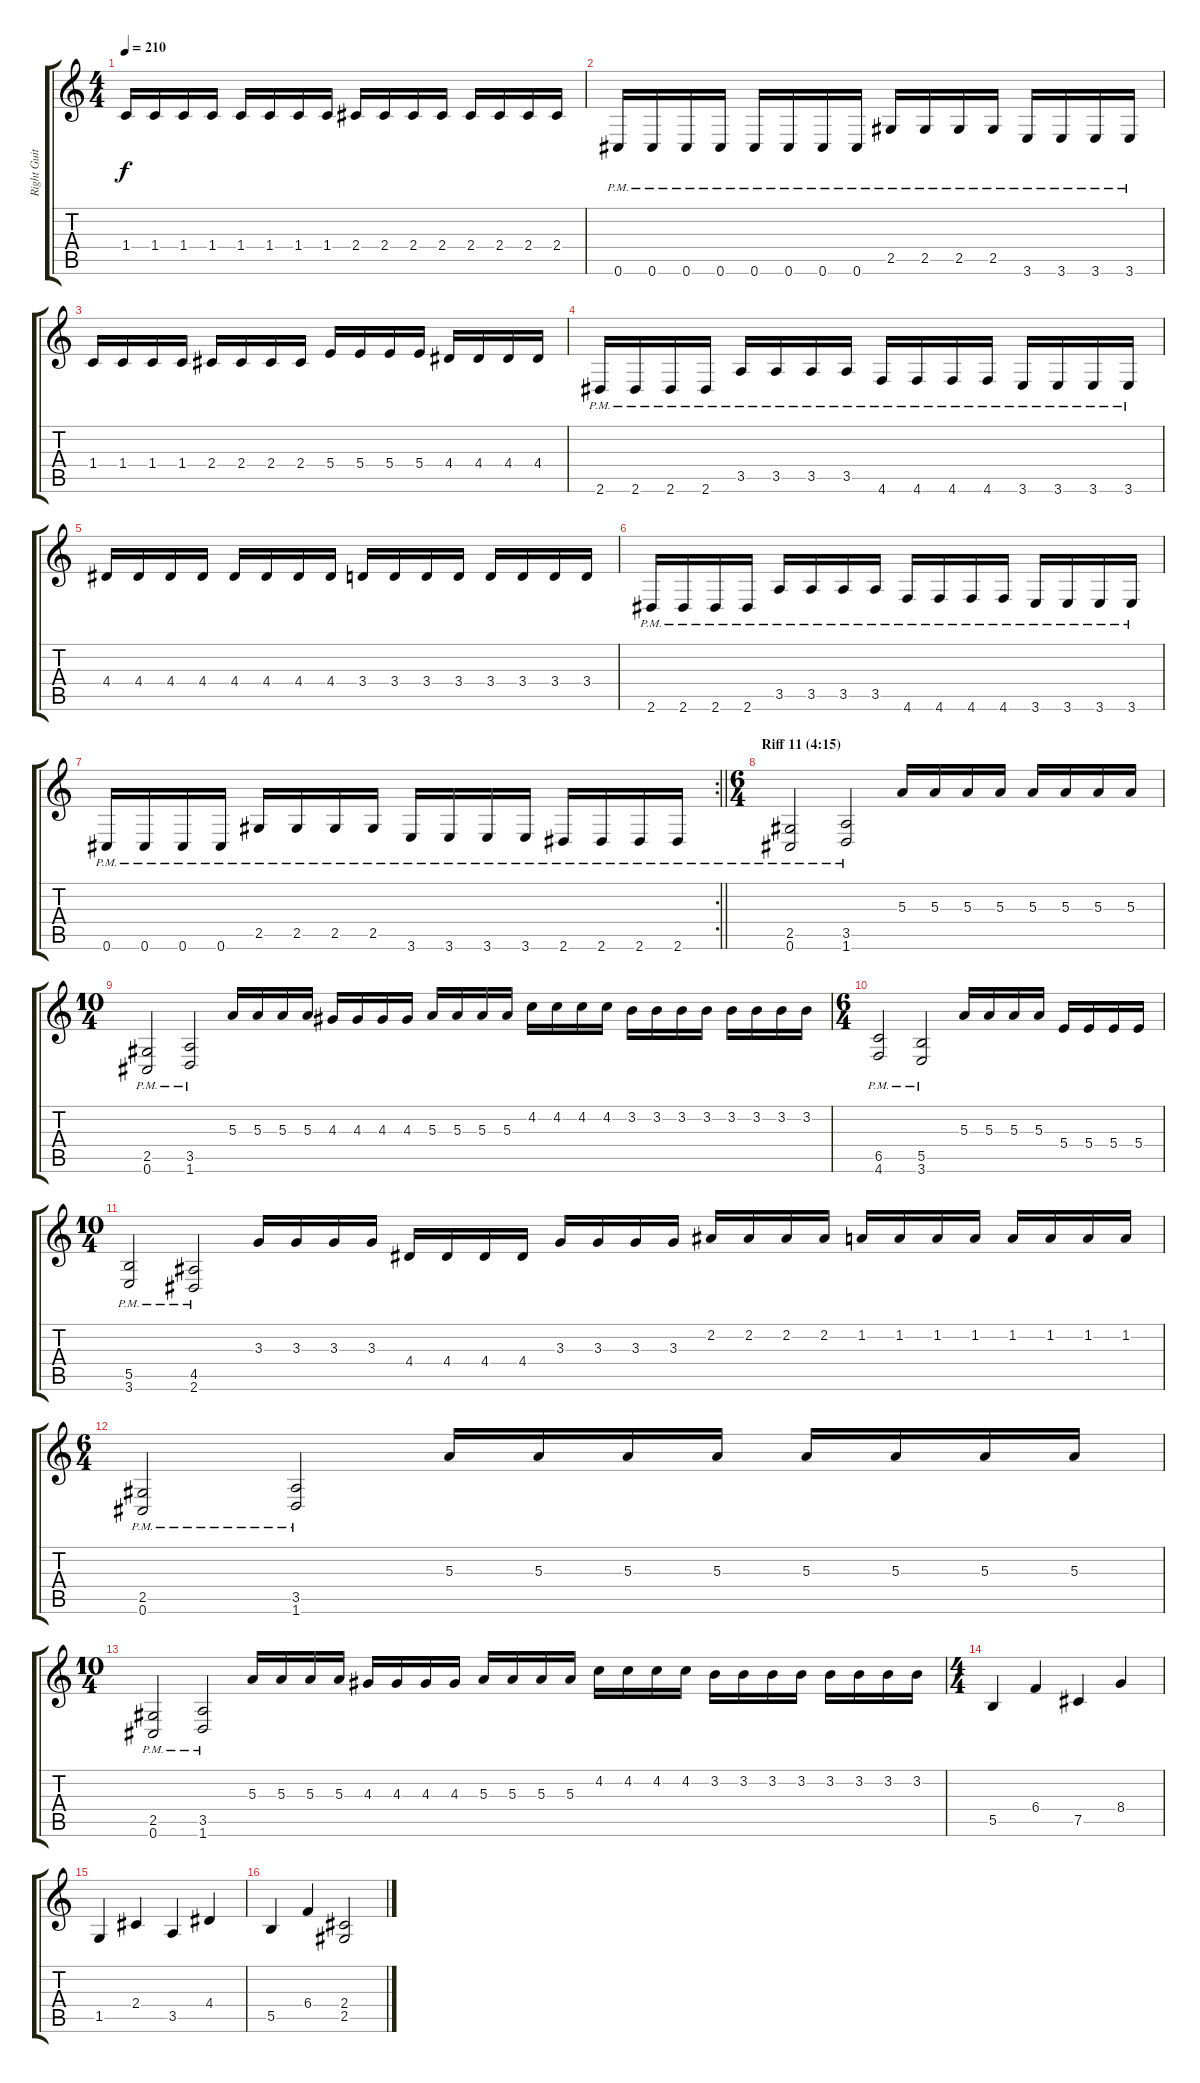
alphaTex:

\track ("Right Guitar" "Right Guit") {instrument overdrivenguitar}
\staff {score tabs}
\tuning (Db4 Ab3 E3 B2 Gb2 Db2) {hide}
\ts (4 4)
\tempo 210
\clef g2
\ks c
1.4.16{dy f} 1.4.16 1.4.16 1.4.16 1.4.16 1.4.16 1.4.16 1.4.16 2.4.16 2.4.16 2.4.16 2.4.16 2.4.16 2.4.16 2.4.16 2.4.16 |
0.6{pm}.16 0.6{pm}.16 0.6{pm}.16 0.6{pm}.16 0.6{pm}.16 0.6{pm}.16 0.6{pm}.16 0.6{pm}.16 2.5{pm}.16 2.5{pm}.16 2.5{pm}.16 2.5{pm}.16 3.6{pm}.16 3.6{pm}.16 3.6{pm}.16 3.6{pm}.16 |
1.4.16 1.4.16 1.4.16 1.4.16 2.4.16 2.4.16 2.4.16 2.4.16 5.4.16 5.4.16 5.4.16 5.4.16 4.4.16 4.4.16 4.4.16 4.4.16 |
2.6{pm}.16 2.6{pm}.16 2.6{pm}.16 2.6{pm}.16 3.5{pm}.16 3.5{pm}.16 3.5{pm}.16 3.5{pm}.16 4.6{pm}.16 4.6{pm}.16 4.6{pm}.16 4.6{pm}.16 3.6{pm}.16 3.6{pm}.16 3.6{pm}.16 3.6{pm}.16 |
4.4.16 4.4.16 4.4.16 4.4.16 4.4.16 4.4.16 4.4.16 4.4.16 3.4.16 3.4.16 3.4.16 3.4.16 3.4.16 3.4.16 3.4.16 3.4.16 |
2.6{pm}.16 2.6{pm}.16 2.6{pm}.16 2.6{pm}.16 3.5{pm}.16 3.5{pm}.16 3.5{pm}.16 3.5{pm}.16 4.6{pm}.16 4.6{pm}.16 4.6{pm}.16 4.6{pm}.16 3.6{pm}.16 3.6{pm}.16 3.6{pm}.16 3.6{pm}.16 |
\rc 2
\barLineRight lightlight
0.6{pm}.16 0.6{pm}.16 0.6{pm}.16 0.6{pm}.16 2.5{pm}.16 2.5{pm}.16 2.5{pm}.16 2.5{pm}.16 3.6{pm}.16 3.6{pm}.16 3.6{pm}.16 3.6{pm}.16 2.6{pm}.16 2.6{pm}.16 2.6{pm}.16 2.6{pm}.16 |
\ts (6 4)
\section ("" "Riff 11 (4:15)")
(2.5{pm} 0.6{pm}).2 (3.5{pm} 1.6{pm}).2 5.3.16 5.3.16 5.3.16 5.3.16 5.3.16 5.3.16 5.3.16 5.3.16 |
\ts (10 4)
(2.5{pm} 0.6{pm}).2 (3.5{pm} 1.6{pm}).2 5.3.16 5.3.16 5.3.16 5.3.16 4.3.16 4.3.16 4.3.16 4.3.16 5.3.16 5.3.16 5.3.16 5.3.16 4.2.16 4.2.16 4.2.16 4.2.16 3.2.16 3.2.16 3.2.16 3.2.16 3.2.16 3.2.16 3.2.16 3.2.16 |
\ts (6 4)
(6.5{pm} 4.6{pm}).2 (5.5{pm} 3.6{pm}).2 5.3.16 5.3.16 5.3.16 5.3.16 5.4.16 5.4.16 5.4.16 5.4.16 |
\ts (10 4)
(5.5{pm} 3.6{pm}).2 (4.5{pm} 2.6{pm}).2 3.3.16 3.3.16 3.3.16 3.3.16 4.4.16 4.4.16 4.4.16 4.4.16 3.3.16 3.3.16 3.3.16 3.3.16 2.2.16 2.2.16 2.2.16 2.2.16 1.2.16 1.2.16 1.2.16 1.2.16 1.2.16 1.2.16 1.2.16 1.2.16 |
\ts (6 4)
(2.5{pm} 0.6{pm}).2 (3.5{pm} 1.6{pm}).2 5.3.16 5.3.16 5.3.16 5.3.16 5.3.16 5.3.16 5.3.16 5.3.16 |
\ts (10 4)
(2.5{pm} 0.6{pm}).2 (3.5{pm} 1.6{pm}).2 5.3.16 5.3.16 5.3.16 5.3.16 4.3.16 4.3.16 4.3.16 4.3.16 5.3.16 5.3.16 5.3.16 5.3.16 4.2.16 4.2.16 4.2.16 4.2.16 3.2.16 3.2.16 3.2.16 3.2.16 3.2.16 3.2.16 3.2.16 3.2.16 |
\ts (4 4)
5.5.4 6.4.4 7.5.4 8.4.4 |
1.5.4 2.4.4 3.5.4 4.4.4 |
5.5.4 6.4.4 (2.4 2.5).2
